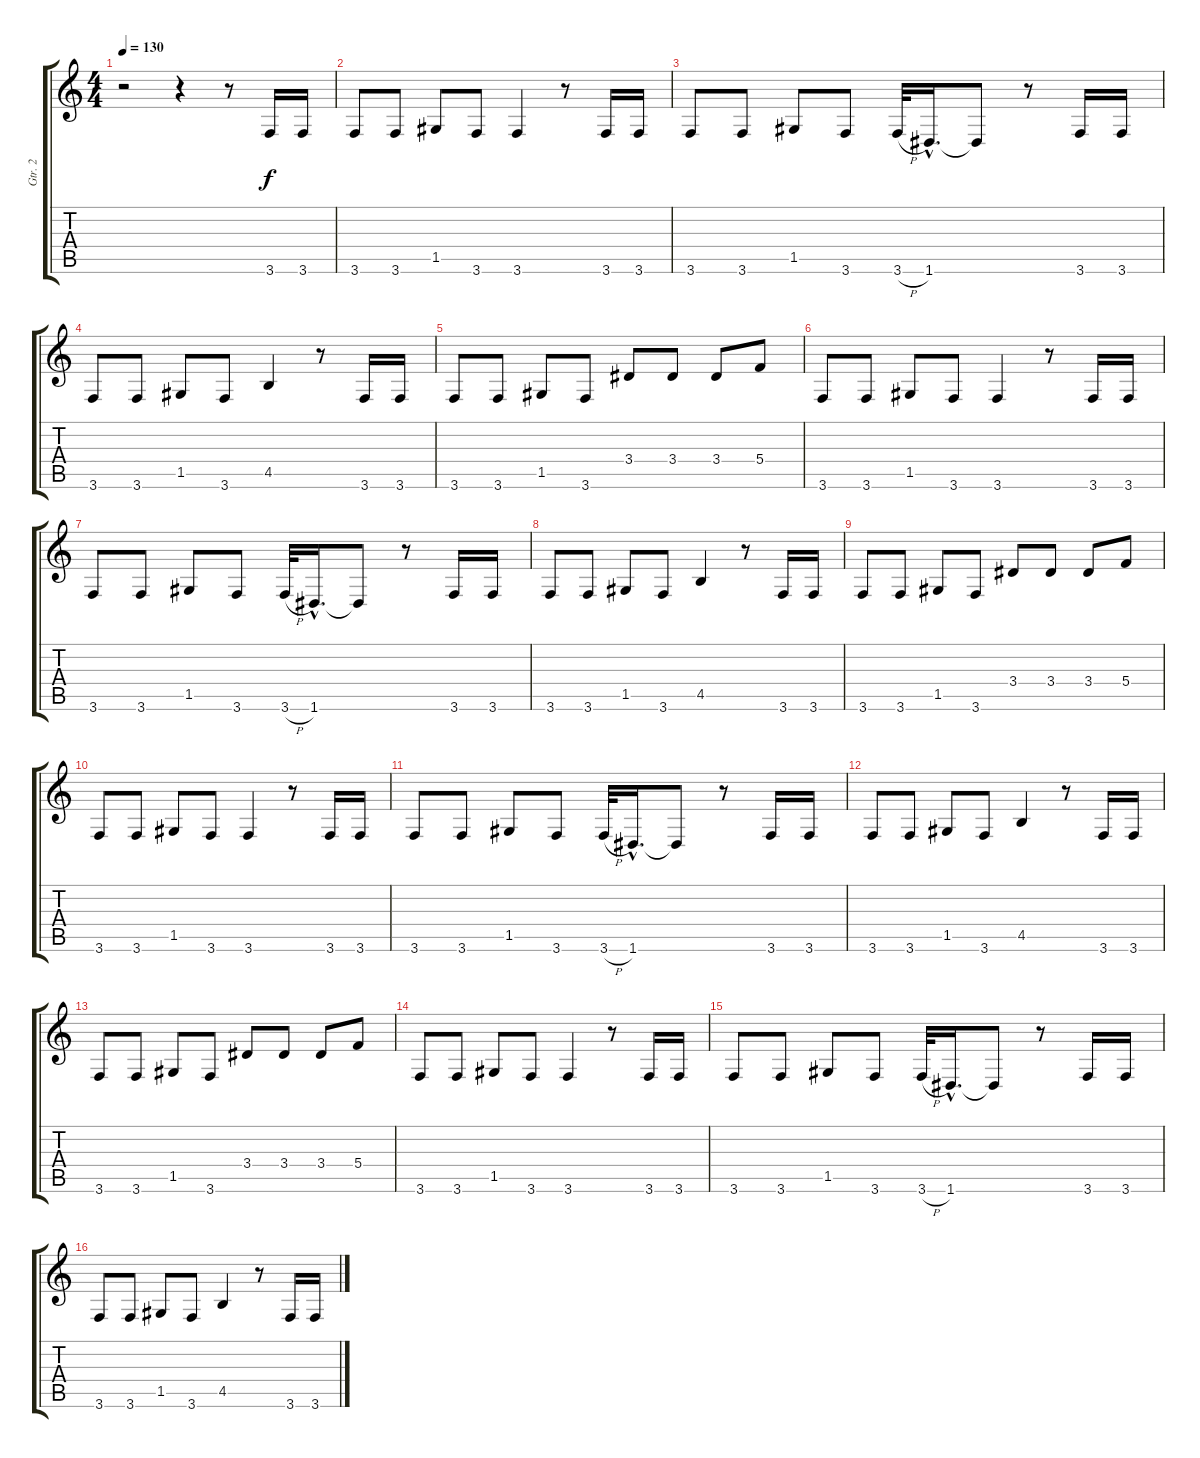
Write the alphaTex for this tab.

\track ("Gtr. 2" "Gtr. 2") {instrument distortionguitar}
\staff {score tabs}
\tuning (D4 A3 F3 C3 G2 D2) {hide}
\ts (4 4)
\tempo 130
\clef g2
\ks c
r.2{dy f instrument distortionguitar} r.4 r.8 3.6.16 3.6.16 |
3.6.8 3.6.8 1.5.8 3.6.8 3.6.4 r.8 3.6.16 3.6.16 |
3.6.8 3.6.8 1.5.8 3.6.8 3.6{h}.32 1.6{hac}.16{d} 1.6{t}.8 r.8 3.6.16 3.6.16 |
3.6.8 3.6.8 1.5.8 3.6.8 4.5.4 r.8 3.6.16 3.6.16 |
3.6.8 3.6.8 1.5.8 3.6.8 3.4.8 3.4.8 3.4.8 5.4.8 |
3.6.8 3.6.8 1.5.8 3.6.8 3.6.4 r.8 3.6.16 3.6.16 |
3.6.8 3.6.8 1.5.8 3.6.8 3.6{h}.32 1.6{hac}.16{d} 1.6{t}.8 r.8 3.6.16 3.6.16 |
3.6.8 3.6.8 1.5.8 3.6.8 4.5.4 r.8 3.6.16 3.6.16 |
3.6.8 3.6.8 1.5.8 3.6.8 3.4.8 3.4.8 3.4.8 5.4.8 |
3.6.8 3.6.8 1.5.8 3.6.8 3.6.4 r.8 3.6.16 3.6.16 |
3.6.8 3.6.8 1.5.8 3.6.8 3.6{h}.32 1.6{hac}.16{d} 1.6{t}.8 r.8 3.6.16 3.6.16 |
3.6.8 3.6.8 1.5.8 3.6.8 4.5.4 r.8 3.6.16 3.6.16 |
3.6.8 3.6.8 1.5.8 3.6.8 3.4.8 3.4.8 3.4.8 5.4.8 |
3.6.8 3.6.8 1.5.8 3.6.8 3.6.4 r.8 3.6.16 3.6.16 |
3.6.8 3.6.8 1.5.8 3.6.8 3.6{h}.32 1.6{hac}.16{d} 1.6{t}.8 r.8 3.6.16 3.6.16 |
3.6.8 3.6.8 1.5.8 3.6.8 4.5.4 r.8 3.6.16 3.6.16
